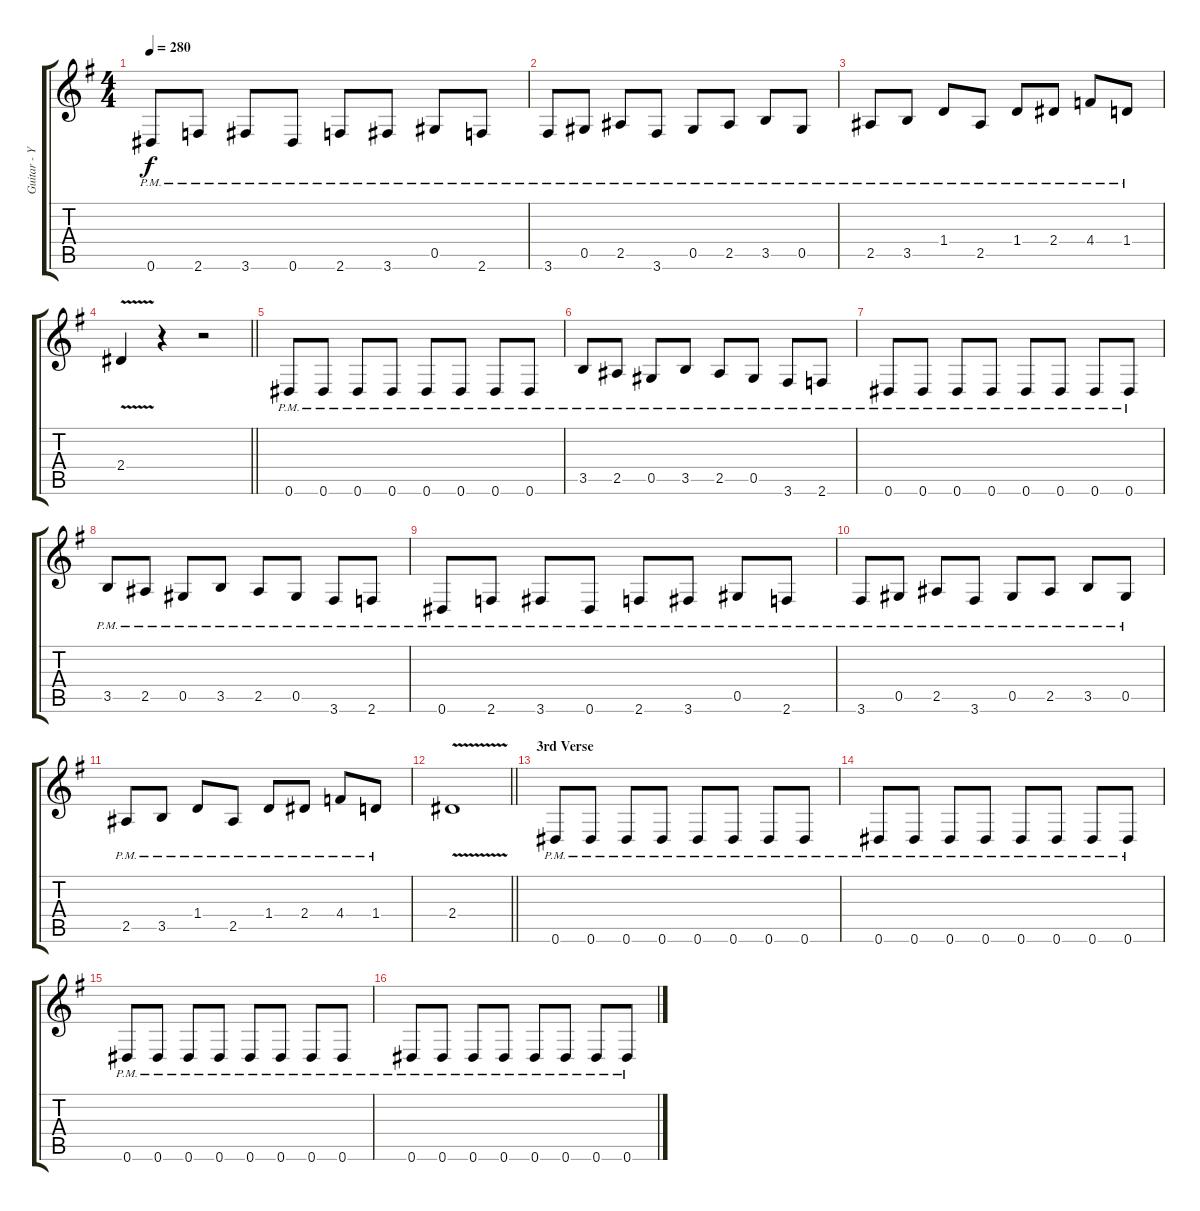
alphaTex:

\track ("Guitar - Yngwie J. Malmsteen" "Guitar - Y") {instrument overdrivenguitar}
\staff {score tabs}
\tuning (Eb4 Bb3 Gb3 Db3 Ab2 Eb2) {hide}
\ts (4 4)
\tempo 280
\clef g2
\ks eminor
0.6{pm}.8{dy f} 2.6{pm}.8 3.6{pm}.8 0.6{pm}.8 2.6{pm}.8 3.6{pm}.8 0.5{pm}.8 2.6{pm}.8 |
3.6{pm}.8 0.5{pm}.8 2.5{pm}.8 3.6{pm}.8 0.5{pm}.8 2.5{pm}.8 3.5{pm}.8 0.5{pm}.8 |
2.5{pm}.8 3.5{pm}.8 1.4{pm}.8 2.5{pm}.8 1.4{pm}.8 2.4{pm}.8 4.4{pm}.8 1.4{pm}.8 |
\barLineRight lightlight
2.4{v}.4 r.4 r.2 |
0.6{pm}.8 0.6{pm}.8 0.6{pm}.8 0.6{pm}.8 0.6{pm}.8 0.6{pm}.8 0.6{pm}.8 0.6{pm}.8 |
3.5{pm}.8 2.5{pm}.8 0.5{pm}.8 3.5{pm}.8 2.5{pm}.8 0.5{pm}.8 3.6{pm}.8 2.6{pm}.8 |
0.6{pm}.8 0.6{pm}.8 0.6{pm}.8 0.6{pm}.8 0.6{pm}.8 0.6{pm}.8 0.6{pm}.8 0.6{pm}.8 |
3.5{pm}.8 2.5{pm}.8 0.5{pm}.8 3.5{pm}.8 2.5{pm}.8 0.5{pm}.8 3.6{pm}.8 2.6{pm}.8 |
0.6{pm}.8 2.6{pm}.8 3.6{pm}.8 0.6{pm}.8 2.6{pm}.8 3.6{pm}.8 0.5{pm}.8 2.6{pm}.8 |
3.6{pm}.8 0.5{pm}.8 2.5{pm}.8 3.6{pm}.8 0.5{pm}.8 2.5{pm}.8 3.5{pm}.8 0.5{pm}.8 |
2.5{pm}.8 3.5{pm}.8 1.4{pm}.8 2.5{pm}.8 1.4{pm}.8 2.4{pm}.8 4.4{pm}.8 1.4{pm}.8 |
\barLineRight lightlight
2.4{v}.1 |
\section ("" "3rd Verse")
0.6{pm}.8 0.6{pm}.8 0.6{pm}.8 0.6{pm}.8 0.6{pm}.8 0.6{pm}.8 0.6{pm}.8 0.6{pm}.8 |
0.6{pm}.8 0.6{pm}.8 0.6{pm}.8 0.6{pm}.8 0.6{pm}.8 0.6{pm}.8 0.6{pm}.8 0.6{pm}.8 |
0.6{pm}.8 0.6{pm}.8 0.6{pm}.8 0.6{pm}.8 0.6{pm}.8 0.6{pm}.8 0.6{pm}.8 0.6{pm}.8 |
0.6{pm}.8 0.6{pm}.8 0.6{pm}.8 0.6{pm}.8 0.6{pm}.8 0.6{pm}.8 0.6{pm}.8 0.6{pm}.8
